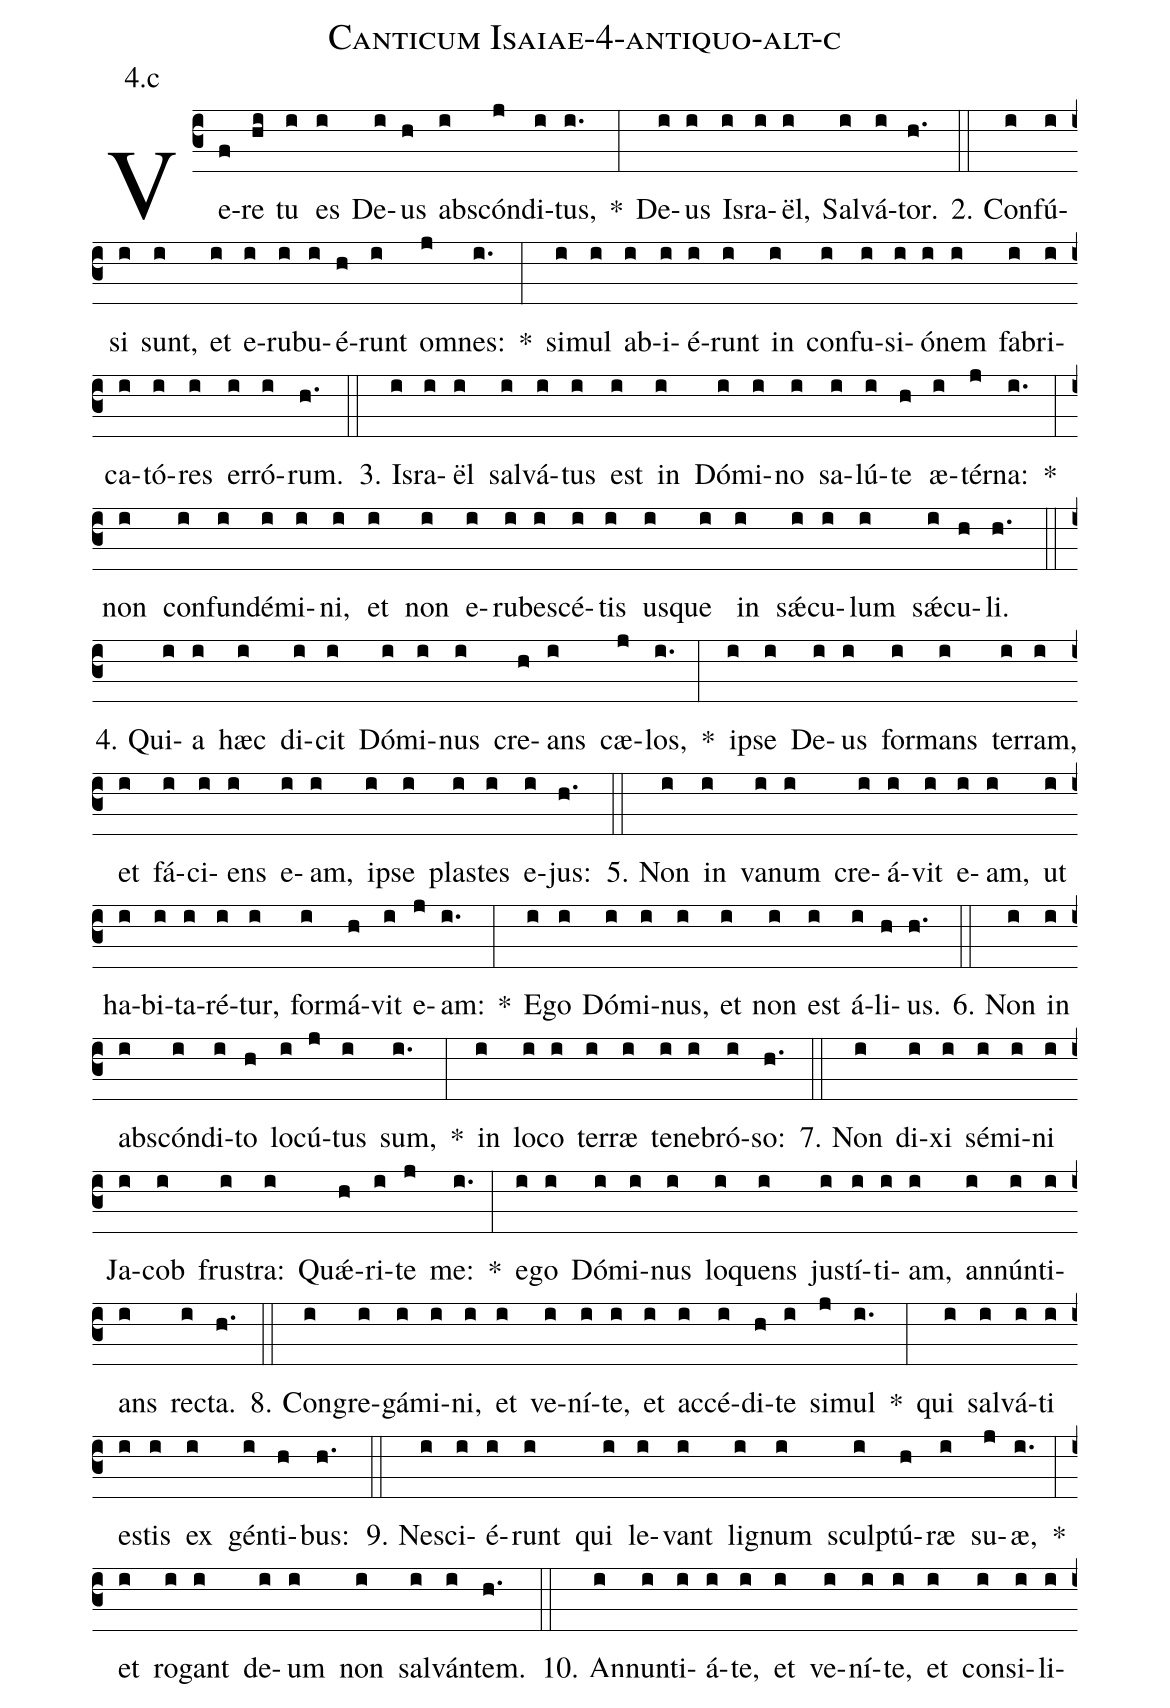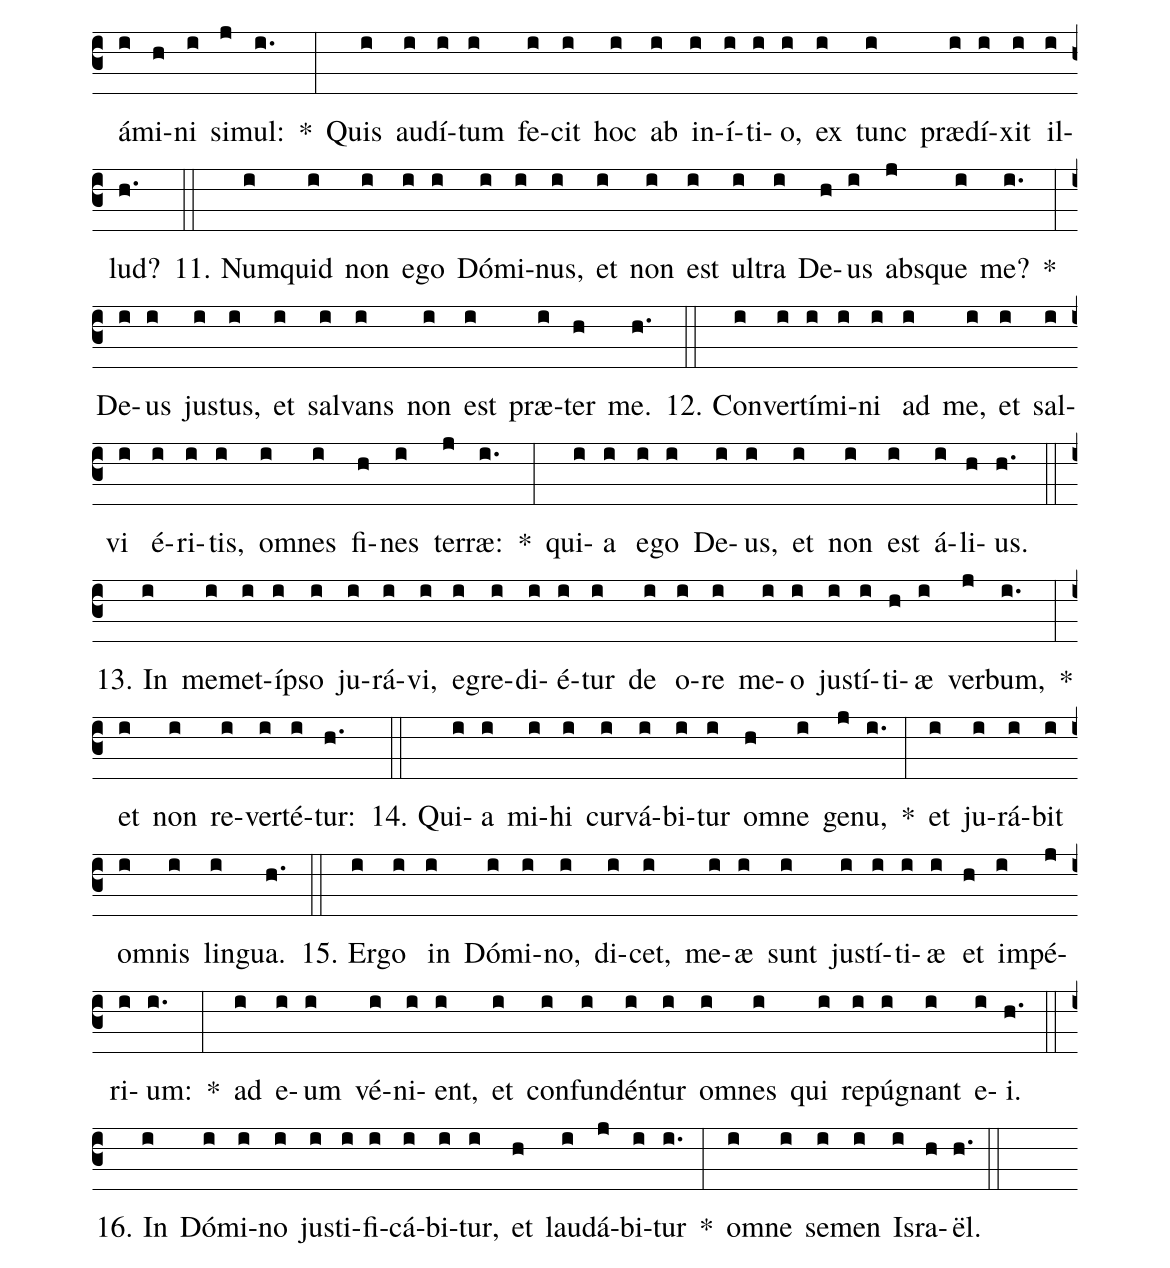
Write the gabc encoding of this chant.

name: Canticum Isaiae-4-antiquo-alt-c;
annotation: 4.c;
%%
(c3)Ve(f)re(hi) tu(i) es(i) De(i)us(h) abs(i)cón(j)di(i)tus,(i.) *(:) De(i)us(i) Is(i)ra(i)ël,(i) Sal(i)vá(i)tor.(h.) (::)
2. Con(i)fú(i)si(i) sunt,(i) et(i) e(i)ru(i)bu(i)é(h)runt(i) om(j)nes:(i.) *(:) si(i)mul(i) ab(i)i(i)é(i)runt(i) in(i) con(i)fu(i)si(i)ó(i)nem(i) fa(i)bri(i)ca(i)tó(i)res(i) er(i)ró(i)rum.(h.) (::)
3. Is(i)ra(i)ël(i) sal(i)vá(i)tus(i) est(i) in(i) Dó(i)mi(i)no(i) sa(i)lú(i)te(h) æ(i)tér(j)na:(i.) *(:) non(i) con(i)fun(i)dé(i)mi(i)ni,(i) et(i) non(i) e(i)ru(i)be(i)scé(i)tis(i) us(i)que(i) in(i) sǽ(i)cu(i)lum(i) sǽ(i)cu(h)li.(h.) (::)
4. Qui(i)a(i) hæc(i) di(i)cit(i) Dó(i)mi(i)nus(i) cre(h)ans(i) cæ(j)los,(i.) *(:) ip(i)se(i) De(i)us(i) for(i)mans(i) ter(i)ram,(i) et(i) fá(i)ci(i)ens(i) e(i)am,(i) ip(i)se(i) plas(i)tes(i) e(i)jus:(h.) (::)
5. Non(i) in(i) va(i)num(i) cre(i)á(i)vit(i) e(i)am,(i) ut(i) ha(i)bi(i)ta(i)ré(i)tur,(i) for(i)má(h)vit(i) e(j)am:(i.) *(:) E(i)go(i) Dó(i)mi(i)nus,(i) et(i) non(i) est(i) á(i)li(h)us.(h.) (::)
6. Non(i) in(i) abs(i)cón(i)di(i)to(h) lo(i)cú(j)tus(i) sum,(i.) *(:) in(i) lo(i)co(i) ter(i)ræ(i) te(i)ne(i)bró(i)so:(h.) (::)
7. Non(i) di(i)xi(i) sé(i)mi(i)ni(i) Ja(i)cob(i) frus(i)tra:(i) Quǽ(h)ri(i)te(j) me:(i.) *(:) e(i)go(i) Dó(i)mi(i)nus(i) lo(i)quens(i) jus(i)tí(i)ti(i)am,(i) an(i)nún(i)ti(i)ans(i) rec(i)ta.(h.) (::)
8. Con(i)gre(i)gá(i)mi(i)ni,(i) et(i) ve(i)ní(i)te,(i) et(i) ac(i)cé(i)di(h)te(i) si(j)mul(i.) *(:) qui(i) sal(i)vá(i)ti(i) es(i)tis(i) ex(i) gén(i)ti(h)bus:(h.) (::)
9. Ne(i)sci(i)é(i)runt(i) qui(i) le(i)vant(i) li(i)gnum(i) sculp(i)tú(h)ræ(i) su(j)æ,(i.) *(:) et(i) ro(i)gant(i) de(i)um(i) non(i) sal(i)ván(i)tem.(h.) (::)
10. An(i)nun(i)ti(i)á(i)te,(i) et(i) ve(i)ní(i)te,(i) et(i) con(i)si(i)li(i)á(i)mi(h)ni(i) si(j)mul:(i.) *(:) Quis(i) au(i)dí(i)tum(i) fe(i)cit(i) hoc(i) ab(i) in(i)í(i)ti(i)o,(i) ex(i) tunc(i) præ(i)dí(i)xit(i) il(i)lud?(h.) (::)
11. Num(i)quid(i) non(i) e(i)go(i) Dó(i)mi(i)nus,(i) et(i) non(i) est(i) ul(i)tra(i) De(h)us(i) abs(j)que(i) me?(i.) *(:) De(i)us(i) jus(i)tus,(i) et(i) sal(i)vans(i) non(i) est(i) præ(i)ter(h) me.(h.) (::)
12. Con(i)ver(i)tí(i)mi(i)ni(i) ad(i) me,(i) et(i) sal(i)vi(i) é(i)ri(i)tis,(i) om(i)nes(i) fi(h)nes(i) ter(j)ræ:(i.) *(:) qui(i)a(i) e(i)go(i) De(i)us,(i) et(i) non(i) est(i) á(i)li(h)us.(h.) (::)
13. In(i) me(i)met(i)íp(i)so(i) ju(i)rá(i)vi,(i) e(i)gre(i)di(i)é(i)tur(i) de(i) o(i)re(i) me(i)o(i) jus(i)tí(i)ti(h)æ(i) ver(j)bum,(i.) *(:) et(i) non(i) re(i)ver(i)té(i)tur:(h.) (::)
14. Qui(i)a(i) mi(i)hi(i) cur(i)vá(i)bi(i)tur(i) om(h)ne(i) ge(j)nu,(i.) *(:) et(i) ju(i)rá(i)bit(i) om(i)nis(i) lin(i)gua.(h.) (::)
15. Er(i)go(i) in(i) Dó(i)mi(i)no,(i) di(i)cet,(i) me(i)æ(i) sunt(i) jus(i)tí(i)ti(i)æ(i) et(h) im(i)pé(j)ri(i)um:(i.) *(:) ad(i) e(i)um(i) vé(i)ni(i)ent,(i) et(i) con(i)fun(i)dén(i)tur(i) om(i)nes(i) qui(i) re(i)pú(i)gnant(i) e(i)i.(h.) (::)
16. In(i) Dó(i)mi(i)no(i) jus(i)ti(i)fi(i)cá(i)bi(i)tur,(i) et(h) lau(i)dá(j)bi(i)tur(i.) *(:) om(i)ne(i) se(i)men(i) Is(i)ra(h)ël.(h.) (::)
